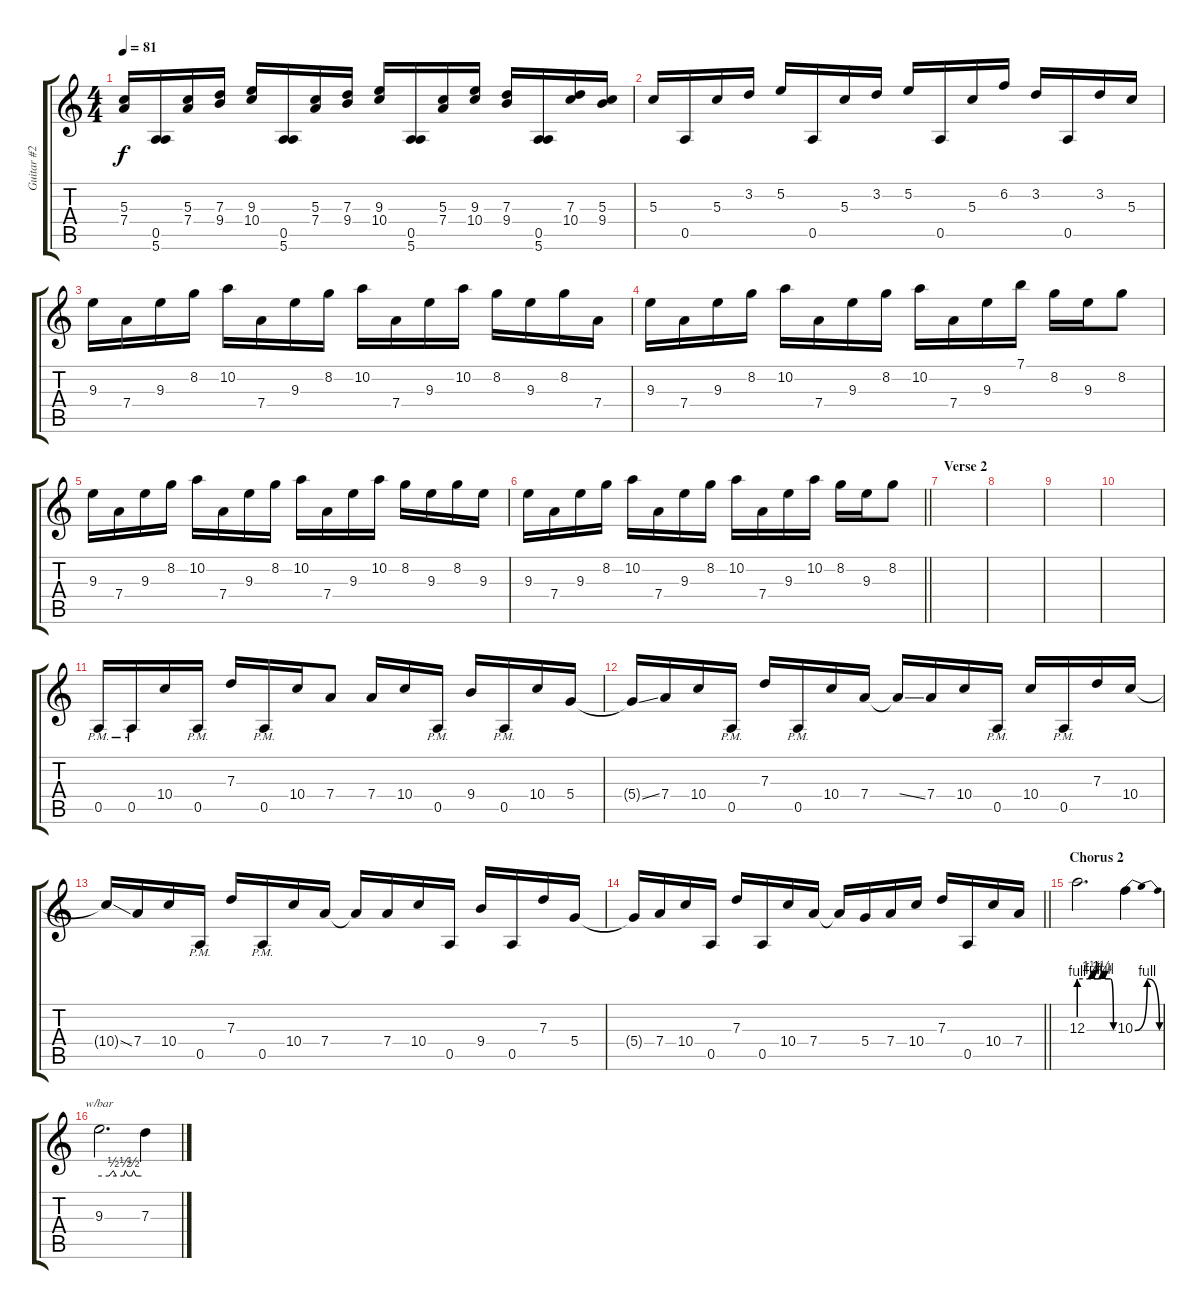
\track ("Guitar #2" "Guitar #2") {instrument distortionguitar}
\staff {score tabs}
\tuning (E4 B3 G3 D3 A2 E2) {hide}
\ts (4 4)
\tempo 81
\clef g2
\ks c
(5.3 7.4).16{dy f} (0.5 5.6).16 (5.3 7.4).16 (7.3 9.4).16 (9.3 10.4).16 (0.5 5.6).16 (5.3 7.4).16 (7.3 9.4).16 (9.3 10.4).16 (0.5 5.6).16 (5.3 7.4).16 (9.3 10.4).16 (7.3 9.4).16 (0.5 5.6).16 (7.3 10.4).16 (5.3 9.4).16 |
5.3.16 0.5.16 5.3.16 3.2.16 5.2.16 0.5.16 5.3.16 3.2.16 5.2.16 0.5.16 5.3.16 6.2.16 3.2.16 0.5.16 3.2.16 5.3.16 |
9.3.16 7.4.16 9.3.16 8.2.16 10.2.16 7.4.16 9.3.16 8.2.16 10.2.16 7.4.16 9.3.16 10.2.16 8.2.16 9.3.16 8.2.16 7.4.16 |
9.3.16 7.4.16 9.3.16 8.2.16 10.2.16 7.4.16 9.3.16 8.2.16 10.2.16 7.4.16 9.3.16 7.1.16 8.2.16 9.3.16 8.2.8 |
9.3.16 7.4.16 9.3.16 8.2.16 10.2.16 7.4.16 9.3.16 8.2.16 10.2.16 7.4.16 9.3.16 10.2.16 8.2.16 9.3.16 8.2.16 9.3.16 |
\barLineRight lightlight
9.3.16 7.4.16 9.3.16 8.2.16 10.2.16 7.4.16 9.3.16 8.2.16 10.2.16 7.4.16 9.3.16 10.2.16 8.2.16 9.3.16 8.2.8 |
\section ("" "Verse 2")
|
|
|
|
0.5{pm}.16{volume 16} 0.5{pm}.16 10.4.16 0.5{pm}.16 7.3.16 0.5{pm}.16 10.4.16 7.4.8 7.4.16 10.4.16 0.5{pm}.16 9.4.16 0.5{pm}.16 10.4.16 5.4.16 |
5.4{ss t}.16 7.4.16 10.4.16 0.5{pm}.16 7.3.16 0.5{pm}.16 10.4.16 7.4.16 7.4{ss t}.16 7.4.16 10.4.16 0.5{pm}.16 10.4.16 0.5{pm}.16 7.3.16 10.4.16 |
10.4{ss t}.16 7.4.16 10.4.16 0.5{pm}.16 7.3.16 0.5{pm}.16 10.4.16 7.4.16 7.4{t}.16 7.4.16 10.4.16 0.5.16 9.4.16 0.5.16 7.3.16 5.4.16 |
\barLineRight lightlight
5.4{t}.16 7.4.16 10.4.16 0.5.16 7.3.16 0.5.16 10.4.16 7.4.16 7.4{t}.16 5.4.16 7.4.16 10.4.16 7.3.16 0.5.16 10.4.16 7.4.16 |
\section ("" "Chorus 2")
12.3{be (custom 0 4 19 4 22 5 26 4 35 4 40 5 45 4 55 4 60 0)}.2{d} 10.3{be (bendrelease 0 0 10 4 40 4 60 0)}.4 |
9.3.2{d tbe (custom default 0 0 14 0 20 2 24 0 35 0 37 2 41 0 46 0 49 2 52 0 60 0)} 7.3.4
